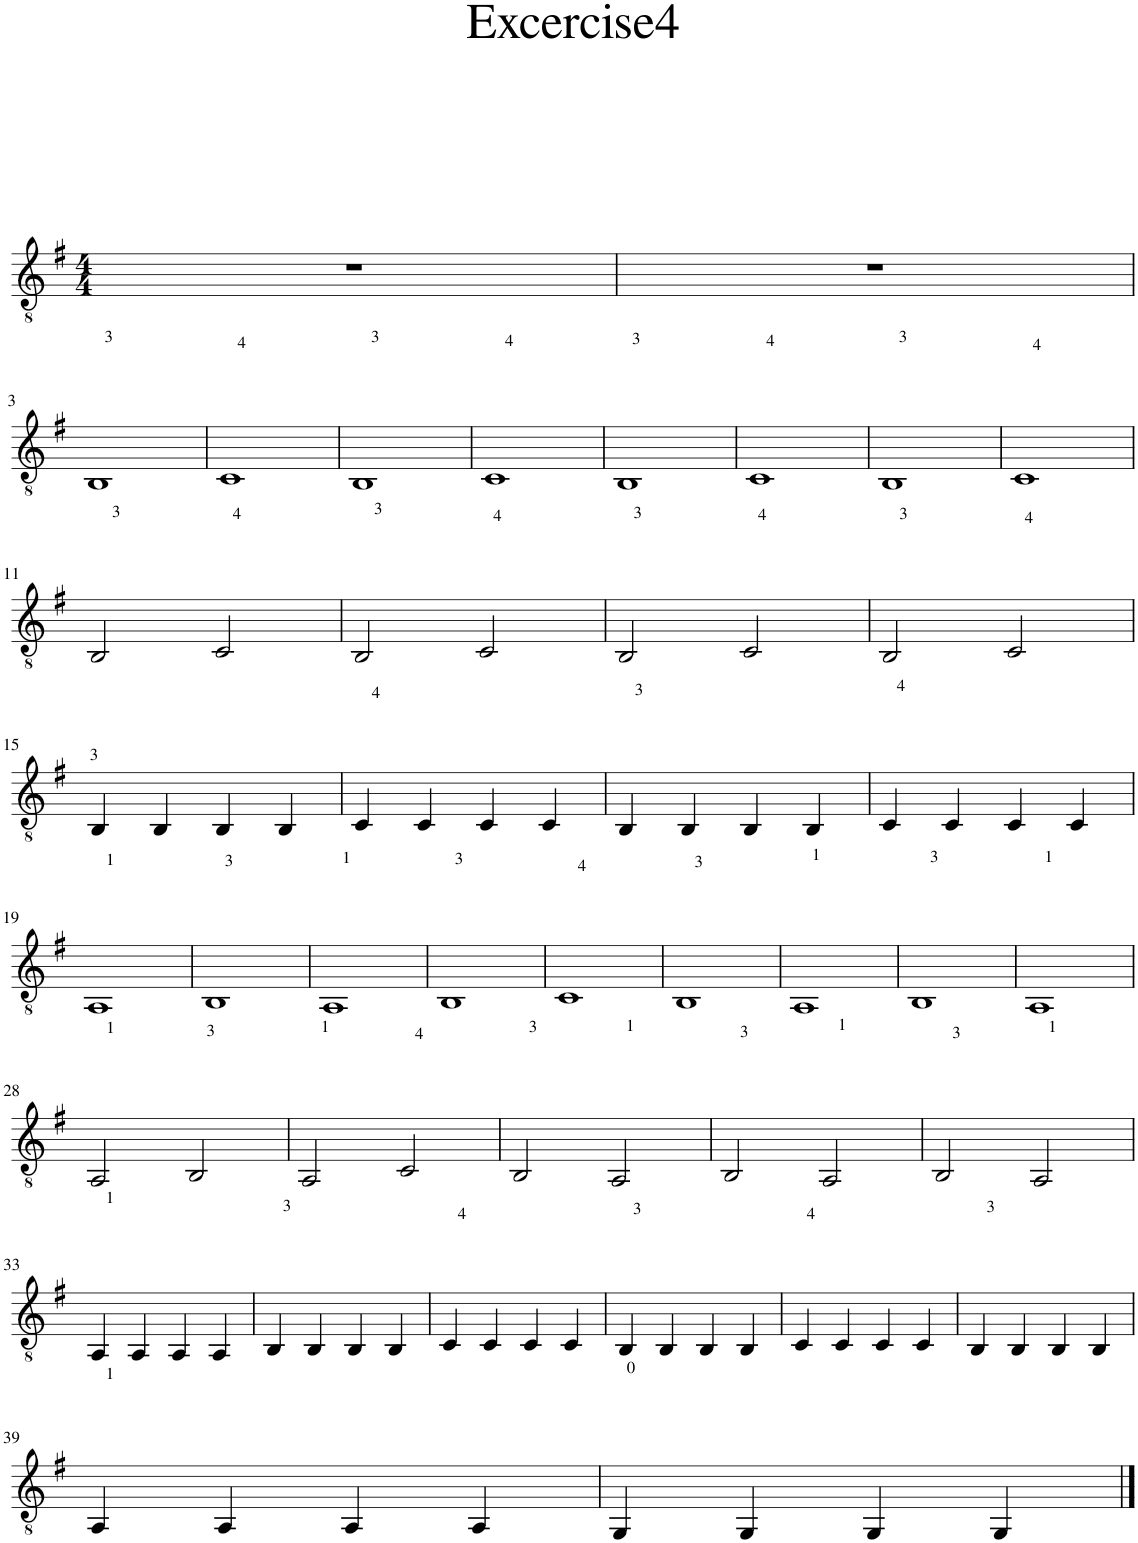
**kern
*part1
*staff1
*I"Akustische Gitarre
*I'Git.
*clefGv2
*k[f#]
*M4/4
=1
1r
=2
1r
!!LO:LB:g=z
=3
1BB
=4
1C
=5
1BB
=6
1C
=7
1BB
=8
1C
=9
1BB
=10
1C
!!LO:LB:g=z
=11
2BB/
2C/
=12
2BB/
2C/
=13
2BB/
2C/
=14
2BB/
2C/
!!LO:LB:g=z
=15
4BB/
4BB/
4BB/
4BB/
=16
4C/
4C/
4C/
4C/
=17
4BB/
4BB/
4BB/
4BB/
=18
4C/
4C/
4C/
4C/
!!LO:LB:g=z
=19
1AA
=20
1BB
=21
1AA
=22
1BB
=23
1C
=24
1BB
=25
1AA
=26
1BB
=27
1AA
!!LO:LB:g=z
=28
2AA/
2BB/
=29
2AA/
2C/
=30
2BB/
2AA/
=31
2BB/
2AA/
=32
2BB/
2AA/
!!LO:LB:g=z
=33
4AA/
4AA/
4AA/
4AA/
=34
4BB/
4BB/
4BB/
4BB/
=35
4C/
4C/
4C/
4C/
=36
4BB/
4BB/
4BB/
4BB/
=37
4C/
4C/
4C/
4C/
=38
4BB/
4BB/
4BB/
4BB/
!!LO:LB:g=z
=39
4AA/
4AA/
4AA/
4AA/
=40
4GG/
4GG/
4GG/
4GG/
==
*-
